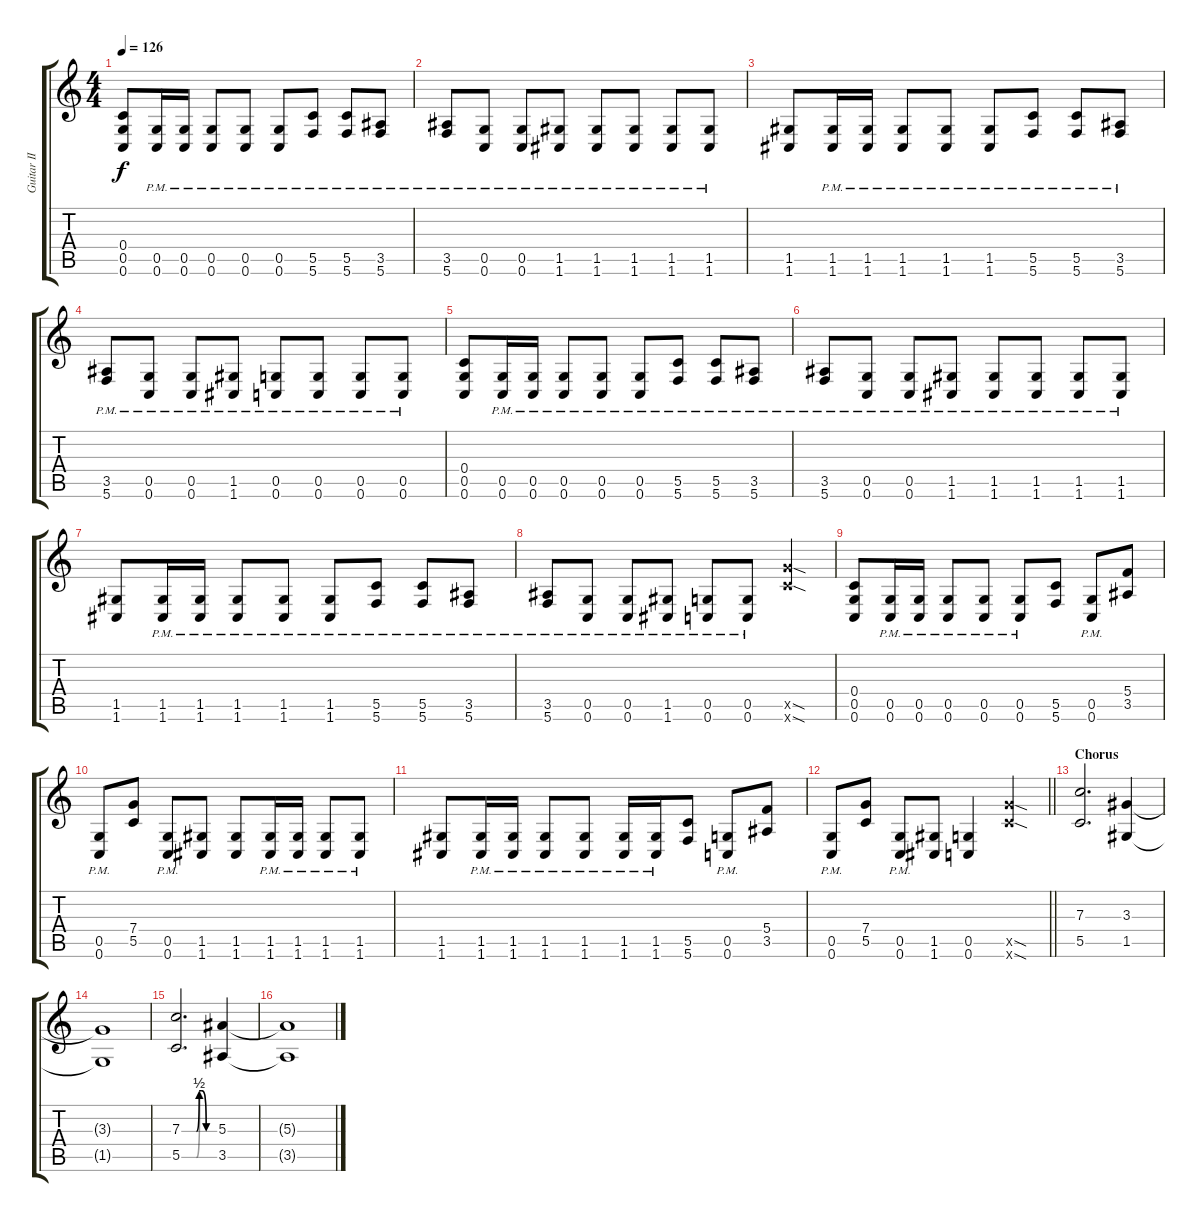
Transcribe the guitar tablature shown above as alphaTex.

\track ("Guitar II" "Guitar II") {instrument overdrivenguitar}
\staff {score tabs}
\tuning (D4 A3 F3 C3 G2 C2) {hide}
\ts (4 4)
\tempo 126
\clef g2
\ks c
(0.4 0.5 0.6).8{dy f} (0.5{pm} 0.6{pm}).16 (0.5{pm} 0.6{pm}).16 (0.5{pm} 0.6{pm}).8 (0.5{pm} 0.6{pm}).8 (0.5{pm} 0.6{pm}).8 (5.5{pm} 5.6{pm}).8 (5.5{pm} 5.6{pm}).8 (3.5{pm} 5.6{pm}).8 |
(3.5{pm} 5.6{pm}).8 (0.5{pm} 0.6{pm}).8 (0.5{pm} 0.6{pm}).8 (1.5{pm} 1.6{pm}).8 (1.5{pm} 1.6{pm}).8 (1.5{pm} 1.6{pm}).8 (1.5{pm} 1.6{pm}).8 (1.5{pm} 1.6{pm}).8 |
(1.5 1.6).8 (1.5{pm} 1.6{pm}).16 (1.5{pm} 1.6{pm}).16 (1.5{pm} 1.6{pm}).8 (1.5{pm} 1.6{pm}).8 (1.5{pm} 1.6{pm}).8 (5.5{pm} 5.6{pm}).8 (5.5{pm} 5.6{pm}).8 (3.5{pm} 5.6{pm}).8 |
(3.5{pm} 5.6{pm}).8 (0.5{pm} 0.6{pm}).8 (0.5{pm} 0.6{pm}).8 (1.5{pm} 1.6{pm}).8 (0.5{pm} 0.6{pm}).8 (0.5{pm} 0.6{pm}).8 (0.5{pm} 0.6{pm}).8 (0.5{pm} 0.6{pm}).8 |
(0.4 0.5 0.6).8 (0.5{pm} 0.6{pm}).16 (0.5{pm} 0.6{pm}).16 (0.5{pm} 0.6{pm}).8 (0.5{pm} 0.6{pm}).8 (0.5{pm} 0.6{pm}).8 (5.5{pm} 5.6{pm}).8 (5.5{pm} 5.6{pm}).8 (3.5{pm} 5.6{pm}).8 |
(3.5{pm} 5.6{pm}).8 (0.5{pm} 0.6{pm}).8 (0.5{pm} 0.6{pm}).8 (1.5{pm} 1.6{pm}).8 (1.5{pm} 1.6{pm}).8 (1.5{pm} 1.6{pm}).8 (1.5{pm} 1.6{pm}).8 (1.5{pm} 1.6{pm}).8 |
(1.5 1.6).8 (1.5{pm} 1.6{pm}).16 (1.5{pm} 1.6{pm}).16 (1.5{pm} 1.6{pm}).8 (1.5{pm} 1.6{pm}).8 (1.5{pm} 1.6{pm}).8 (5.5{pm} 5.6{pm}).8 (5.5{pm} 5.6{pm}).8 (3.5{pm} 5.6{pm}).8 |
(3.5{pm} 5.6{pm}).8 (0.5{pm} 0.6{pm}).8 (0.5{pm} 0.6{pm}).8 (1.5{pm} 1.6{pm}).8 (0.5{pm} 0.6{pm}).8 (0.5{pm} 0.6{pm}).8 (12.5{sod x} 12.6{sod x}).4 |
(0.4 0.5 0.6).8 (0.5{pm} 0.6{pm}).16 (0.5{pm} 0.6{pm}).16 (0.5{pm} 0.6{pm}).8 (0.5{pm} 0.6{pm}).8 (0.5{pm} 0.6{pm}).8 (5.5 5.6).8 (0.5{pm} 0.6{pm}).8 (5.4 3.5).8 |
(0.5{pm} 0.6{pm}).8 (7.4 5.5).8 (0.5{pm} 0.6{pm}).8 (1.5 1.6).8 (1.5 1.6).8 (1.5{pm} 1.6{pm}).16 (1.5{pm} 1.6{pm}).16 (1.5{pm} 1.6{pm}).8 (1.5{pm} 1.6{pm}).8 |
(1.5 1.6).8 (1.5{pm} 1.6{pm}).16 (1.5{pm} 1.6{pm}).16 (1.5{pm} 1.6{pm}).8 (1.5{pm} 1.6{pm}).8 (1.5{pm} 1.6{pm}).16 (1.5{pm} 1.6{pm}).16 (5.5 5.6).8 (0.5{pm} 0.6{pm}).8 (5.4 3.5).8 |
\barLineRight lightlight
(0.5{pm} 0.6{pm}).8 (7.4 5.5).8 (0.5{pm} 0.6{pm}).8 (1.5 1.6).8 (0.5 0.6).4 (12.5{sod x} 12.6{sod x}).4 |
\section ("" "Chorus")
(7.3 5.5).2{d volume 11 balance 8} (3.3 1.5).4 |
(3.3{t} 1.5{t}).1 |
(7.3{be (custom 0 0 27 0 32 2 37 2 45 0 60 0)} 5.5{be (custom 0 0 27 0 33 2 37 2 45 0 60 0)}).2{d} (5.3 3.5).4 |
(5.3{t} 3.5{t}).1
